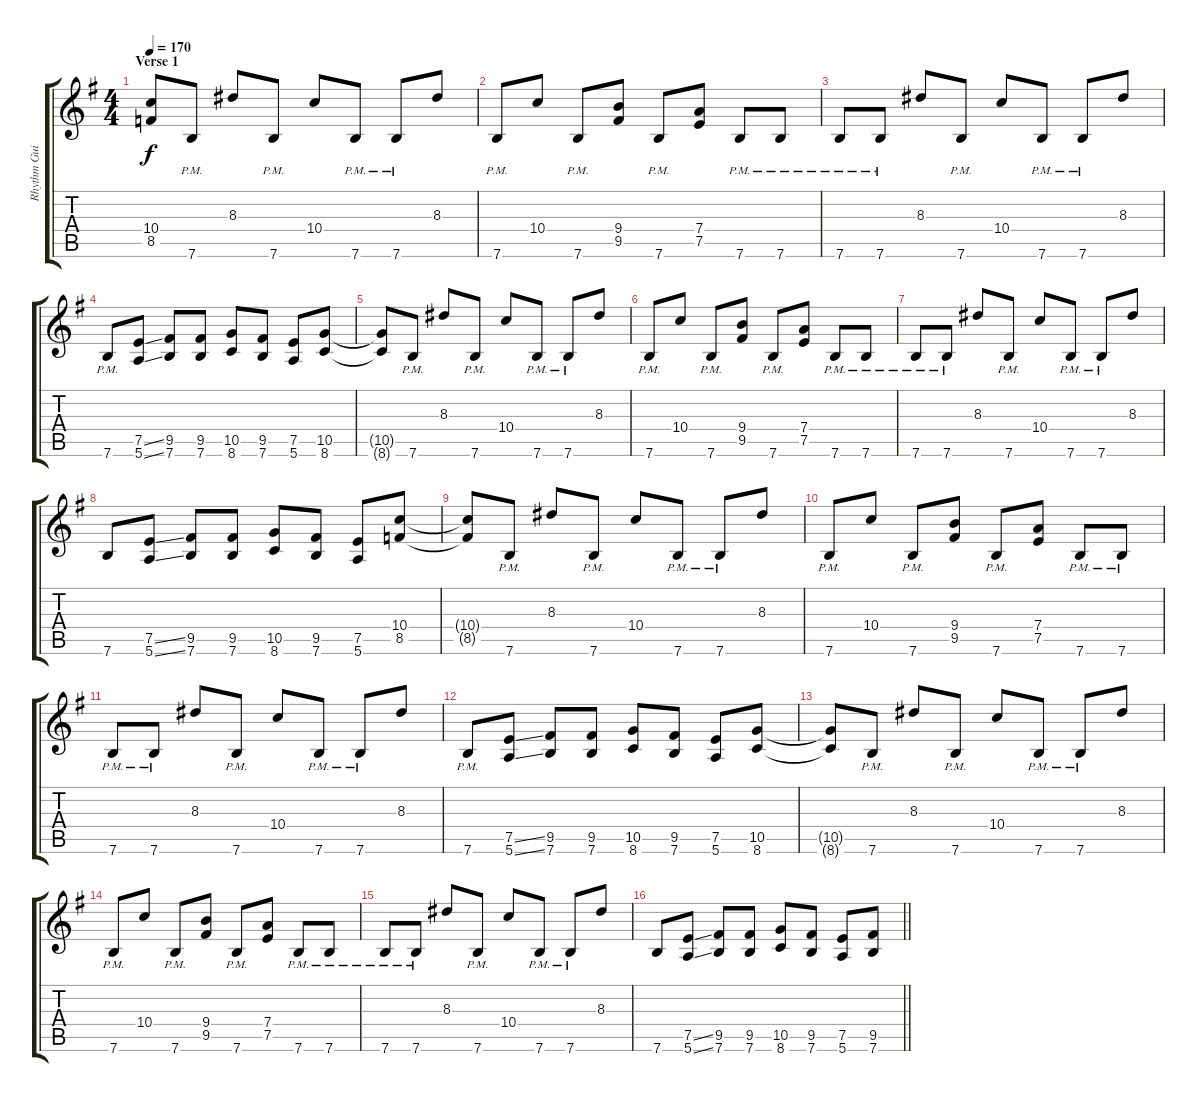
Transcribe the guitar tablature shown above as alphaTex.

\track ("Rhythm Guitar" "Rhythm Gui") {instrument distortionguitar}
\staff {score tabs}
\tuning (E4 B3 G3 D3 A2 E2) {hide}
\ts (4 4)
\section ("" "Verse 1")
\tempo 170
\clef g2
\ks g
(10.4{t} 8.5{t}).8{dy f} 7.6{pm}.8 8.3.8 7.6{pm}.8 10.4.8 7.6{pm}.8 7.6{pm}.8 8.3.8 |
7.6{pm}.8 10.4.8 7.6{pm}.8 (9.4 9.5).8 7.6{pm}.8 (7.4 7.5).8 7.6{pm}.8 7.6{pm}.8 |
7.6{pm}.8 7.6{pm}.8 8.3.8 7.6{pm}.8 10.4.8 7.6{pm}.8 7.6{pm}.8 8.3.8 |
7.6{pm}.8 (7.5{ss} 5.6{ss}).8 (9.5 7.6).8 (9.5 7.6).8 (10.5 8.6).8 (9.5 7.6).8 (7.5 5.6).8 (10.5 8.6).8 |
(10.5{t} 8.6{t}).8 7.6{pm}.8 8.3.8 7.6{pm}.8 10.4.8 7.6{pm}.8 7.6{pm}.8 8.3.8 |
7.6{pm}.8 10.4.8 7.6{pm}.8 (9.4 9.5).8 7.6{pm}.8 (7.4 7.5).8 7.6{pm}.8 7.6{pm}.8 |
7.6{pm}.8 7.6{pm}.8 8.3.8 7.6{pm}.8 10.4.8 7.6{pm}.8 7.6{pm}.8 8.3.8 |
7.6.8 (7.5{ss} 5.6{ss}).8 (9.5 7.6).8 (9.5 7.6).8 (10.5 8.6).8 (9.5 7.6).8 (7.5 5.6).8 (10.4 8.5).8 |
(10.4{t} 8.5{t}).8 7.6{pm}.8 8.3.8 7.6{pm}.8 10.4.8 7.6{pm}.8 7.6{pm}.8 8.3.8 |
7.6{pm}.8 10.4.8 7.6{pm}.8 (9.4 9.5).8 7.6{pm}.8 (7.4 7.5).8 7.6{pm}.8 7.6{pm}.8 |
7.6{pm}.8 7.6{pm}.8 8.3.8 7.6{pm}.8 10.4.8 7.6{pm}.8 7.6{pm}.8 8.3.8 |
7.6{pm}.8 (7.5{ss} 5.6{ss}).8 (9.5 7.6).8 (9.5 7.6).8 (10.5 8.6).8 (9.5 7.6).8 (7.5 5.6).8 (10.5 8.6).8 |
(10.5{t} 8.6{t}).8 7.6{pm}.8 8.3.8 7.6{pm}.8 10.4.8 7.6{pm}.8 7.6{pm}.8 8.3.8 |
7.6{pm}.8 10.4.8 7.6{pm}.8 (9.4 9.5).8 7.6{pm}.8 (7.4 7.5).8 7.6{pm}.8 7.6{pm}.8 |
7.6{pm}.8 7.6{pm}.8 8.3.8 7.6{pm}.8 10.4.8 7.6{pm}.8 7.6{pm}.8 8.3.8 |
\barLineRight lightlight
7.6.8 (7.5{ss} 5.6{ss}).8 (9.5 7.6).8 (9.5 7.6).8 (10.5 8.6).8 (9.5 7.6).8 (7.5 5.6).8 (9.5 7.6).8
